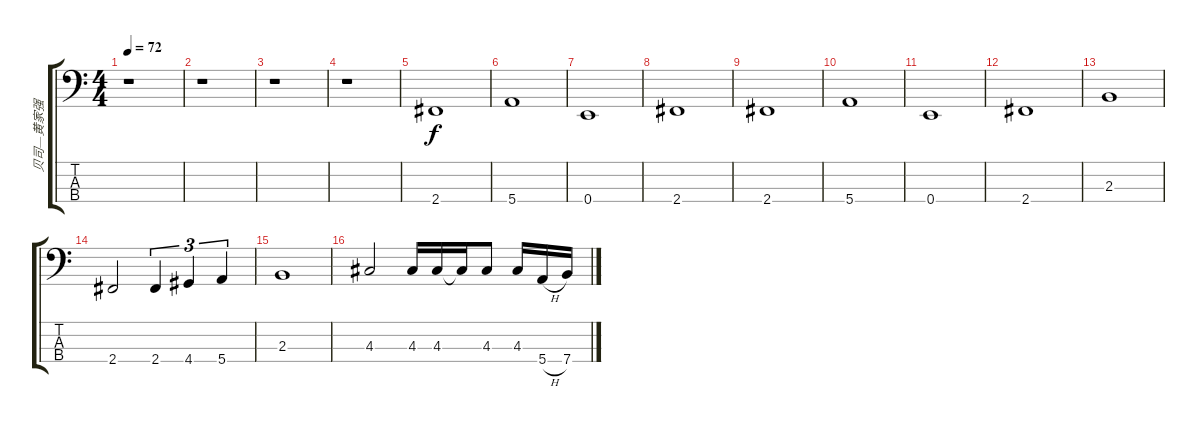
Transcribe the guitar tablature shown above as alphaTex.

\track ("贝司—黄家强" "贝司—黄家强") {instrument electricbassfinger}
\staff {score tabs}
\tuning (G2 D2 A1 E1) {hide}
\ts (4 4)
\tempo 72
\clef f4
\ks c
r.1{dy f instrument electricbassfinger} |
r.1 |
r.1 |
r.1 |
2.4.1 |
5.4.1 |
0.4.1 |
2.4.1 |
2.4.1 |
5.4.1 |
0.4.1 |
2.4.1 |
2.3.1 |
2.4.2 2.4.4{tu (3 2)} 4.4.4{tu (3 2)} 5.4.4{tu (3 2)} |
2.3.1 |
4.3.2 4.3.16 4.3.16 4.3{t}.16 4.3.8 4.3.16 5.4{h}.16 7.4.16
